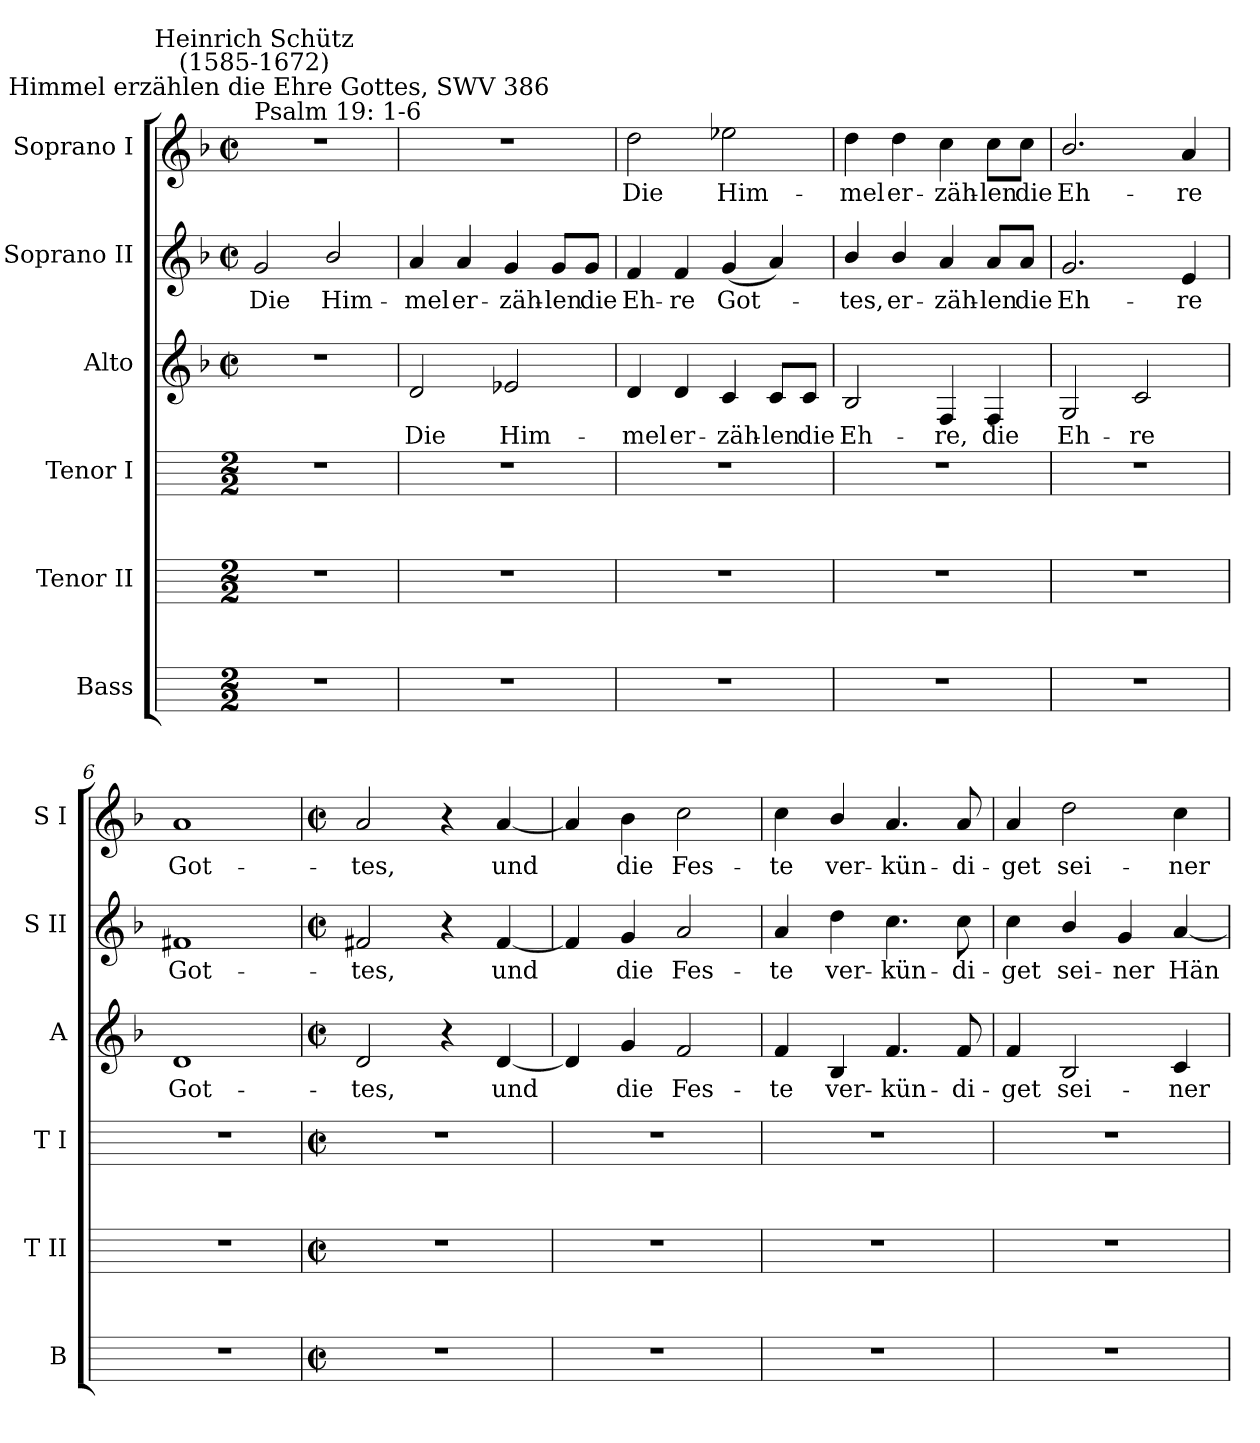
**kern	**kern	**kern	**kern	**text	**kern	**text	**kern	**text
*part6	*part5	*part4	*part3	*part3	*part2	*part2	*part1	*part1
*staff6	*staff5	*staff4	*staff3	*staff3	*staff2	*staff2	*staff1	*staff1
*I"Bass	*I"Tenor II	*I"Tenor I	*I"Alto	*	*I"Soprano II	*	*I"Soprano I	*
*I'B	*I'T II	*I'T I	*I'A	*	*I'S II	*	*I'S I	*
*	*	*	*clefG2	*	*clefG2	*	*clefG2	*
*	*	*	*k[b-]	*	*k[b-]	*	*k[b-]	*
*	*	*	*F:	*	*F:	*	*F:	*
*M2/2	*M2/2	*M2/2	*M2/2	*	*M2/2	*	*M2/2	*
*	*	*	*met(c|)	*	*met(c|)	*	*met(c|)	*
=1	=1	=1	=1	=1	=1	=1	=1	=1
!	!	!	!	!	!	!	!LO:TX:a:t=Psalm 19&colon; 1-6	!
!	!	!	!	!	!	!	!LO:TX:a:cj:t=Die Himmel erzählen die Ehre Gottes, SWV 386	!
!	!	!	!	!	!	!	!LO:TX:a:cj:t=Heinrich Schütz\n(1585-1672)	!
!	!	!	!	!	!	!LO:LY:b	!	!
1r	1r	1r	1r	.	2g	Die	1r	.
!	!	!	!	!	!	!LO:LY:b	!	!
.	.	.	.	.	2b-/	Him-	.	.
=2	=2	=2	=2	=2	=2	=2	=2	=2
!	!	!	!	!LO:LY:b	!	!LO:LY:b	!	!
1r	1r	1r	2d	Die	4a	-mel	1r	.
!	!	!	!	!	!	!LO:LY:b	!	!
.	.	.	.	.	4a	er-	.	.
!	!	!	!	!LO:LY:b	!	!LO:LY:b	!	!
.	.	.	2e-X	Him-	4g	-zäh-	.	.
!	!	!	!	!	!	!LO:LY:b	!	!
.	.	.	.	.	8g/L	-len	.	.
!	!	!	!	!	!	!LO:LY:b	!	!
.	.	.	.	.	8g/J	die	.	.
=3	=3	=3	=3	=3	=3	=3	=3	=3
!	!	!	!	!LO:LY:b	!	!LO:LY:b	!	!LO:LY:b
1r	1r	1r	4d	-mel	4f	Eh-	2dd	Die
!	!	!	!	!LO:LY:b	!	!LO:LY:b	!	!
.	.	.	4d	er-	4f	-re	.	.
!	!	!	!	!LO:LY:b	!	!LO:LY:b	!	!LO:LY:b
.	.	.	4c	-zäh-	(<4g	Got-	2ee-X	Him-
!	!	!	!	!LO:LY:b	!	!	!	!
.	.	.	8c/L	-len	4a)	.	.	.
!	!	!	!	!LO:LY:b	!	!	!	!
.	.	.	8c/J	die	.	.	.	.
=4	=4	=4	=4	=4	=4	=4	=4	=4
!	!	!	!	!LO:LY:b	!	!LO:LY:b	!	!LO:LY:b
1r	1r	1r	2B-	Eh-	4b-/	tes,	4dd	-mel
!	!	!	!	!	!	!LO:LY:b	!	!LO:LY:b
.	.	.	.	.	4b-/	er-	4dd	er-
!	!	!	!	!LO:LY:b	!	!LO:LY:b	!	!LO:LY:b
.	.	.	4F	-re,	4a	-zäh-	4cc	-zäh-
!	!	!	!	!LO:LY:b	!	!LO:LY:b	!	!LO:LY:b
.	.	.	4F	die	8a/L	-len	8cc\L	-len
!	!	!	!	!	!	!LO:LY:b	!	!LO:LY:b
.	.	.	.	.	8a/J	die	8cc\J	die
=5	=5	=5	=5	=5	=5	=5	=5	=5
!	!	!	!	!LO:LY:b	!	!LO:LY:b	!	!LO:LY:b
1r	1r	1r	2G	Eh-	2.g	Eh-	2.b-/	Eh-
!	!	!	!	!LO:LY:b	!	!	!	!
.	.	.	2c	-re	.	.	.	.
!	!	!	!	!	!	!LO:LY:b	!	!LO:LY:b
.	.	.	.	.	4e	-re	4a	-re
=6	=6	=6	=6	=6	=6	=6	=6	=6
!	!	!	!	!LO:LY:b	!	!LO:LY:b	!	!LO:LY:b
1r	1r	1r	1d	Got-	1f#X	Got-	1a	Got-
!!LO:LB:g=z
=7	=7	=7	=7	=7	=7	=7	=7	=7
*M2/2	*M2/2	*M2/2	*M2/2	*	*M2/2	*	*M2/2	*
*met(c|)	*met(c|)	*met(c|)	*met(c|)	*	*met(c|)	*	*met(c|)	*
!	!	!	!	!LO:LY:b	!	!LO:LY:b	!	!LO:LY:b
1r	1r	1r	2d	-tes,	2f#X	-tes,	2a	-tes,
.	.	.	4r	.	4r	.	4r	.
!	!	!	!	!LO:LY:b	!	!LO:LY:b	!	!LO:LY:b
.	.	.	[4d	und	[4f#	und	[4a	und
=8	=8	=8	=8	=8	=8	=8	=8	=8
1r	1r	1r	4d]	.	4f#]	.	4a]	.
!	!	!	!	!LO:LY:b	!	!LO:LY:b	!	!LO:LY:b
.	.	.	4g	die	4g	die	4b-	die
!	!	!	!	!LO:LY:b	!	!LO:LY:b	!	!LO:LY:b
.	.	.	2f	Fes-	2a	Fes-	2cc	Fes-
=9	=9	=9	=9	=9	=9	=9	=9	=9
!	!	!	!	!LO:LY:b	!	!LO:LY:b	!	!LO:LY:b
1r	1r	1r	4f	-te	4a	-te	4cc	-te
!	!	!	!	!LO:LY:b	!	!LO:LY:b	!	!LO:LY:b
.	.	.	4B-	ver-	4dd	ver-	4b-/	ver-
!	!	!	!	!LO:LY:b	!	!LO:LY:b	!	!LO:LY:b
.	.	.	4.f	-kün-	4.cc	-kün-	4.a	-kün-
!	!	!	!	!LO:LY:b	!	!LO:LY:b	!	!LO:LY:b
.	.	.	8f	-di-	8cc	-di-	8a	-di-
=10	=10	=10	=10	=10	=10	=10	=10	=10
!	!	!	!	!LO:LY:b	!	!LO:LY:b	!	!LO:LY:b
1r	1r	1r	4f	-get	4cc	-get	4a	-get
!	!	!	!	!LO:LY:b	!	!LO:LY:b	!	!LO:LY:b
.	.	.	2B-	sei-	4b-/	sei-	2dd	sei-
!	!	!	!	!	!	!LO:LY:b	!	!
.	.	.	.	.	4g	-ner	.	.
!	!	!	!	!LO:LY:b	!	!LO:LY:b	!	!LO:LY:b
.	.	.	4c	-ner	[4a	Hän-	4cc	-ner
=	=	=	=	=	=	=	=	=
*-	*-	*-	*-	*-	*-	*-	*-	*-
